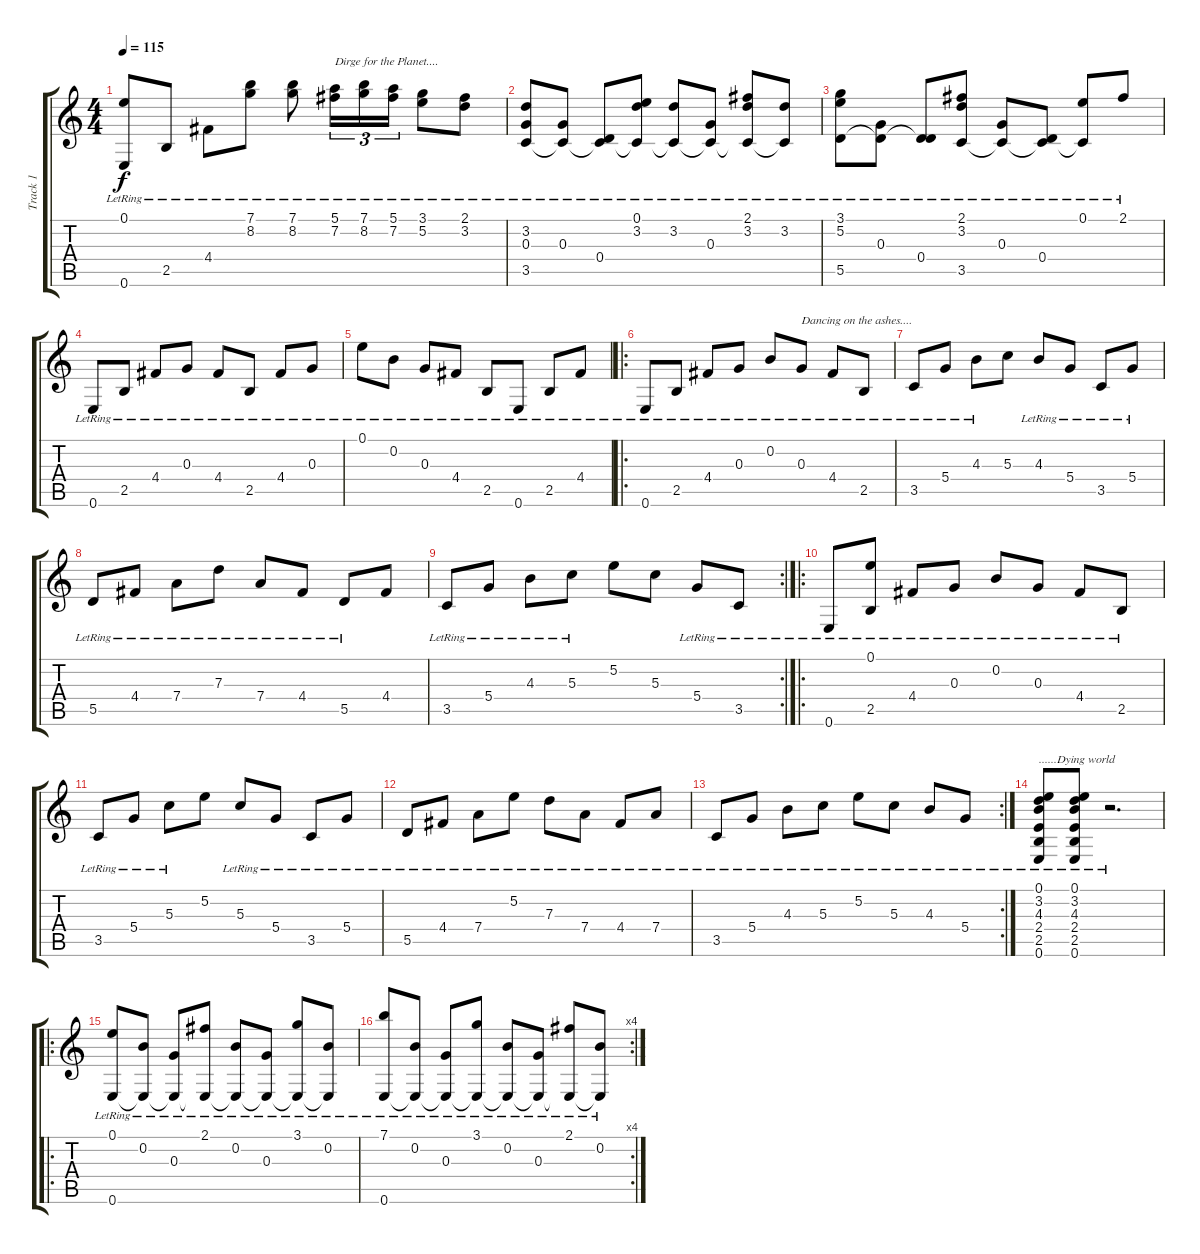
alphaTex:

\track ("Track 1" "Track 1") {instrument acousticguitarsteel}
\staff {score tabs}
\tuning (E4 B3 G3 D3 A2 E2) {hide}
\ts (4 4)
\tempo 115
\clef g2
\ks c
(0.1 0.6{lr}).8{dy f} 2.5{lr}.8 4.4{lr}.8 (7.1{lr} 8.2{lr}).8 (7.1{lr} 8.2{lr}).8 (5.1{lr} 7.2{lr}).16{tu (3 2) txt "Dirge for the Planet...."} (7.1{lr} 8.2{lr}).16{tu (3 2)} (5.1{lr} 7.2{lr}).16{tu (3 2)} (3.1{lr} 5.2{lr}).8 (2.1{lr} 3.2{lr}).8 |
(3.2{lr} 0.3{lr} 3.5{lr}).8 (0.3{lr} 3.5{t}).8 (0.4{lr} 3.5{t}).8 (0.1{lr} 3.2{lr} 3.5{t}).8 (3.2{lr} 3.5{t}).8 (0.3{lr} 3.5{t}).8 (2.1{lr} 3.2{lr} 3.5{t}).8 (3.2{lr} 3.5{t}).8 |
(3.1{lr} 5.2{lr} 5.5{lr}).8 (0.3{lr} 5.5{t}).8 (0.4{lr} 5.5{t}).8 (2.1{lr} 3.2{lr} 3.5{lr}).8 (0.3{lr} 3.5{t}).8 (0.4{lr} 3.5{t}).8 (0.1{lr} 3.5{t}).8 2.1{lr}.8 |
0.6{lr}.8 2.5{lr}.8 4.4{lr}.8 0.3{lr}.8 4.4{lr}.8 2.5{lr}.8 4.4{lr}.8 0.3{lr}.8 |
0.1{lr}.8 0.2{lr}.8 0.3{lr}.8 4.4{lr}.8 2.5{lr}.8 0.6{lr}.8 2.5{lr}.8 4.4{lr}.8 |
\ro
0.6{lr}.8 2.5{lr}.8 4.4{lr}.8 0.3{lr}.8 0.2{lr}.8 0.3{lr}.8{txt "Dancing on the ashes...."} 4.4{lr}.8 2.5{lr}.8 |
3.5{lr}.8 5.4{lr}.8 4.3{lr}.8 5.3.8 4.3{lr}.8 5.4{lr}.8 3.5{lr}.8 5.4{lr}.8 |
5.5{lr}.8 4.4{lr}.8 7.4{lr}.8 7.3{lr}.8 7.4{lr}.8 4.4{lr}.8 5.5{lr}.8 4.4.8 |
\rc 2
3.5{lr}.8 5.4{lr}.8 4.3{lr}.8 5.3{lr}.8 5.2.8 5.3.8 5.4{lr}.8 3.5{lr}.8 |
\ro
0.6{lr}.8 (0.1 2.5{lr}).8 4.4{lr}.8 0.3{lr}.8 0.2{lr}.8 0.3{lr}.8 4.4{lr}.8 2.5{lr}.8 |
3.5{lr}.8 5.4{lr}.8 5.3{lr}.8 5.2.8 5.3{lr}.8 5.4{lr}.8 3.5{lr}.8 5.4{lr}.8 |
5.5{lr}.8 4.4{lr}.8 7.4{lr}.8 5.2{lr}.8 7.3{lr}.8 7.4{lr}.8 4.4{lr}.8 7.4{lr}.8 |
\rc 2
3.5{lr}.8 5.4{lr}.8 4.3{lr}.8 5.3{lr}.8 5.2{lr}.8 5.3{lr}.8 4.3{lr}.8 5.4{lr}.8 |
(0.1{lr} 3.2{lr} 4.3{lr} 2.4{lr} 2.5{lr} 0.6).8{txt "......Dying world"} (0.1{lr} 3.2{lr} 4.3{lr} 2.4{lr} 2.5{lr} 0.6).8 r.2{d} |
\ro
(0.1{lr} 0.6{lr}).8 (0.2{lr} 0.6{t}).8 (0.3{lr} 0.6{t}).8 (2.1{lr} 0.6{t}).8 (0.2{lr} 0.6{t}).8 (0.3{lr} 0.6{t}).8 (3.1{lr} 0.6{t}).8 (0.2{lr} 0.6{t}).8 |
\rc 4
(7.1{lr} 0.6{lr}).8 (0.2{lr} 0.6{t}).8 (0.3{lr} 0.6{t}).8 (3.1{lr} 0.6{t}).8 (0.2{lr} 0.6{t}).8 (0.3{lr} 0.6{t}).8 (2.1{lr} 0.6{t}).8 (0.2{lr} 0.6{t}).8
